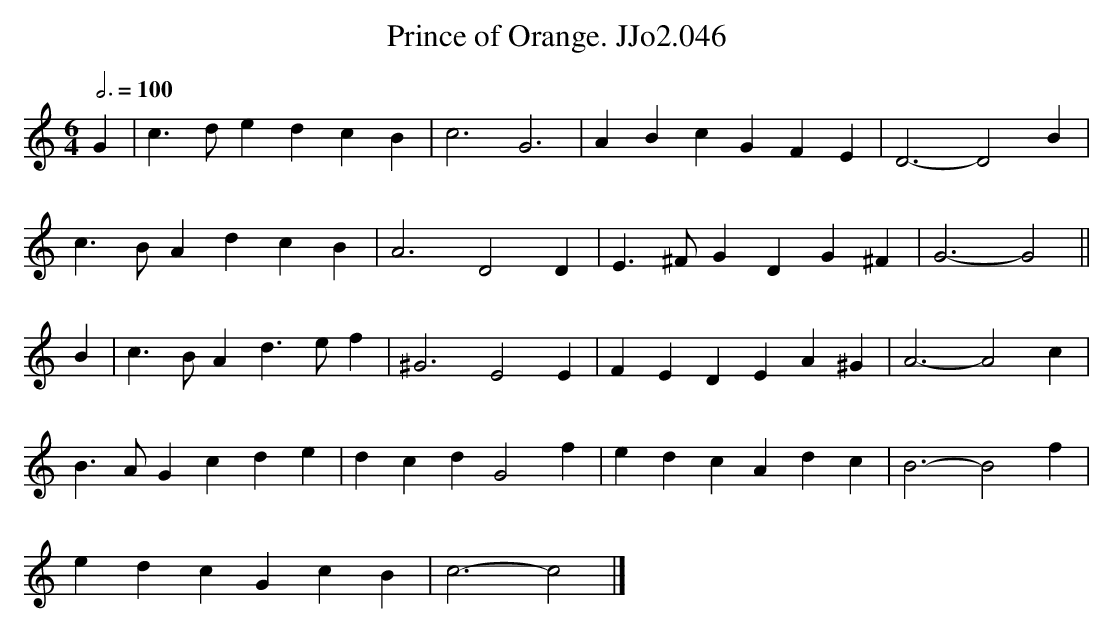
X:1
T:Prince of Orange. JJo2.046
M:6/4
L:1/4
Q:3/4=100
K:C
G|c>dedcB|c3G3|ABcGFE|D3-D2B|
c>BAdcB|A3D2D|E>^FGDG^F|G3-G2||
B|c>BAd>ef|^G3E2E|FEDEA^G|A3-A2c|
B>AGcde|dcdG2f|edcAdc|B3-B2f|
edcGcB|c3-c2|]
